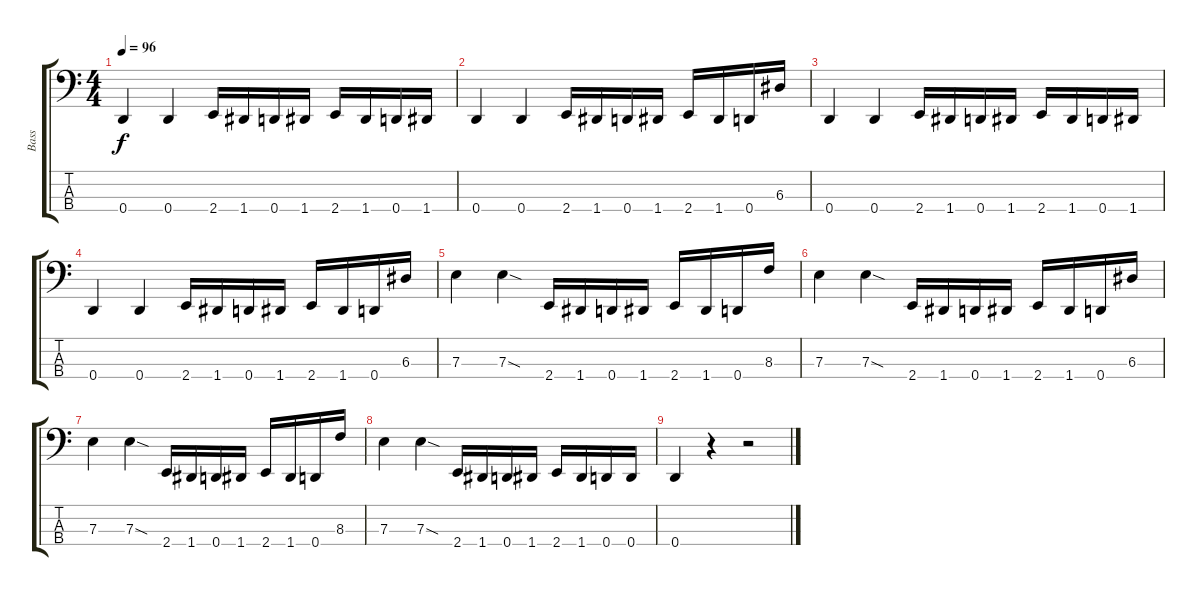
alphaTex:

\track ("Bass" "Bass") {instrument electricbassfinger}
\staff {score tabs}
\tuning (G2 D2 A1 D1) {hide}
\ts (4 4)
\tempo 96
\clef f4
\ks c
0.4.4{dy f} 0.4.4 2.4.16 1.4.16 0.4.16 1.4.16 2.4.16 1.4.16 0.4.16 1.4.16 |
0.4.4 0.4.4 2.4.16 1.4.16 0.4.16 1.4.16 2.4.16 1.4.16 0.4.16 6.3.16 |
0.4.4 0.4.4 2.4.16 1.4.16 0.4.16 1.4.16 2.4.16 1.4.16 0.4.16 1.4.16 |
0.4.4 0.4.4 2.4.16 1.4.16 0.4.16 1.4.16 2.4.16 1.4.16 0.4.16 6.3.16 |
7.3.4 7.3{sod}.4 2.4.16 1.4.16 0.4.16 1.4.16 2.4.16 1.4.16 0.4.16 8.3.16 |
7.3.4 7.3{sod}.4 2.4.16 1.4.16 0.4.16 1.4.16 2.4.16 1.4.16 0.4.16 6.3.16 |
7.3.4 7.3{sod}.4 2.4.16 1.4.16 0.4.16 1.4.16 2.4.16 1.4.16 0.4.16 8.3.16 |
7.3.4 7.3{sod}.4 2.4.16 1.4.16 0.4.16 1.4.16 2.4.16 1.4.16 0.4.16 0.4.16 |
0.4.4 r.4 r.2
